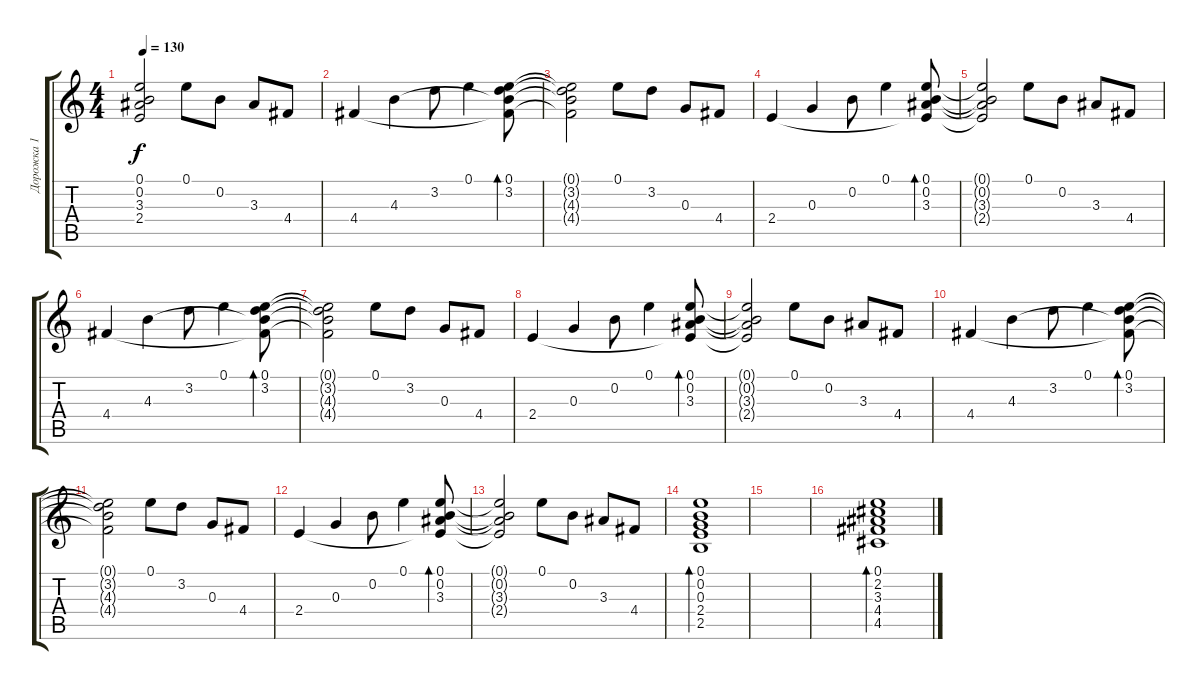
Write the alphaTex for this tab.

\track ("Дорожка 1" "Дорожка 1") {instrument electricguitarclean}
\staff {score tabs}
\tuning (E4 B3 G3 D3 A2 E2) {hide}
\ts (4 4)
\tempo 130
\clef g2
\ks c
(0.1{t} 0.2{t} 3.3{t} 2.4{t}).2{dy f} 0.1.8 0.2.8 3.3.8 4.4.8 |
4.4.4 4.3.4 3.2.8 0.1.4 (0.1 3.2 4.3{t} 4.4{t}).8{bd 240} |
(0.1{t} 3.2{t} 4.3{t} 4.4{t}).2 0.1.8 3.2.8 0.3.8 4.4.8 |
2.4.4 0.3.4 0.2.8 0.1.4 (0.1 0.2 3.3 2.4{t}).8{bd 240} |
(0.1{t} 0.2{t} 3.3{t} 2.4{t}).2 0.1.8 0.2.8 3.3.8 4.4.8 |
4.4.4 4.3.4 3.2.8 0.1.4 (0.1 3.2 4.3{t} 4.4{t}).8{bd 240} |
(0.1{t} 3.2{t} 4.3{t} 4.4{t}).2 0.1.8 3.2.8 0.3.8 4.4.8 |
2.4.4 0.3.4 0.2.8 0.1.4 (0.1 0.2 3.3 2.4{t}).8{bd 240} |
(0.1{t} 0.2{t} 3.3{t} 2.4{t}).2 0.1.8 0.2.8 3.3.8 4.4.8 |
4.4.4 4.3.4 3.2.8 0.1.4 (0.1 3.2 4.3{t} 4.4{t}).8{bd 240} |
(0.1{t} 3.2{t} 4.3{t} 4.4{t}).2 0.1.8 3.2.8 0.3.8 4.4.8 |
2.4.4 0.3.4 0.2.8 0.1.4 (0.1 0.2 3.3 2.4{t}).8{bd 240} |
(0.1{t} 0.2{t} 3.3{t} 2.4{t}).2 0.1.8 0.2.8 3.3.8 4.4.8 |
(0.1 0.2 0.3 2.4 2.5).1{bd 120} |
|
(0.1 2.2 3.3 4.4 4.5).1{bd 120}
